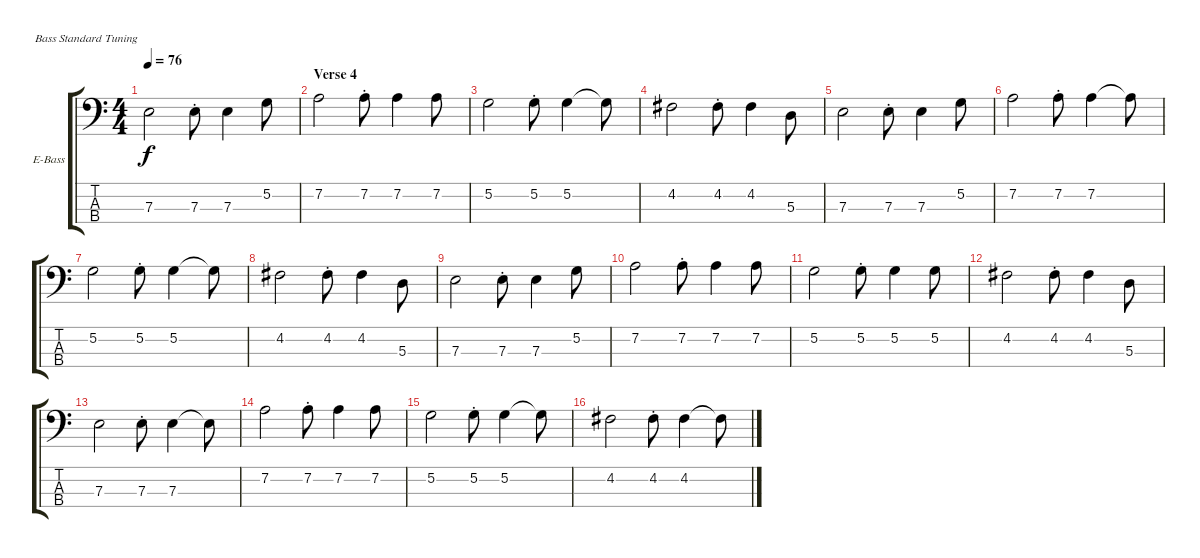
\bracketExtendMode groupsimilarinstruments
\firstSystemTrackNameOrientation horizontal
\otherSystemsTrackNameOrientation horizontal
\track ("Bass" "E-Bass") {instrument electricbassfinger}
\staff {score tabs}
\tuning (G2 D2 A1 E1)
\ts (4 4)
\tempo 76
\clef f4
\scale
0.333333
\ks c
7.3.2{dy f} 7.3{st}.8 7.3.4 5.2.8 |
\section ("" "Verse 4")
\scale
0.333333 7.2.2 7.2{st}.8 7.2.4 7.2.8 |
\scale
0.333333 5.2.2 5.2{st}.8 5.2.4 5.2{t}.8 |
\scale
0.333333 4.2.2 4.2{st}.8 4.2.4 5.3.8 |
\scale
0.333333 7.3.2 7.3{st}.8 7.3.4 5.2.8 |
\scale
0.333333 7.2.2 7.2{st}.8 7.2.4 7.2{t}.8 |
\scale
0.333333 5.2.2 5.2{st}.8 5.2.4 5.2{t}.8 |
\scale
0.333333 4.2.2 4.2{st}.8 4.2.4 5.3.8 |
\scale
0.333333 7.3.2 7.3{st}.8 7.3.4 5.2.8 |
\scale
0.333333 7.2.2 7.2{st}.8 7.2.4 7.2.8 |
\scale
0.333333 5.2.2 5.2{st}.8 5.2.4 5.2.8 |
\scale
0.333333 4.2.2 4.2{st}.8 4.2.4 5.3.8 |
\scale
0.333333 7.3.2 7.3{st}.8 7.3.4 7.3{t}.8 |
\scale
0.333333 7.2.2 7.2{st}.8 7.2.4 7.2.8 |
\scale
0.333333 5.2.2 5.2{st}.8 5.2.4 5.2{t}.8 |
\scale
0.333333 4.2.2 4.2{st}.8 4.2.4 4.2{t}.8
